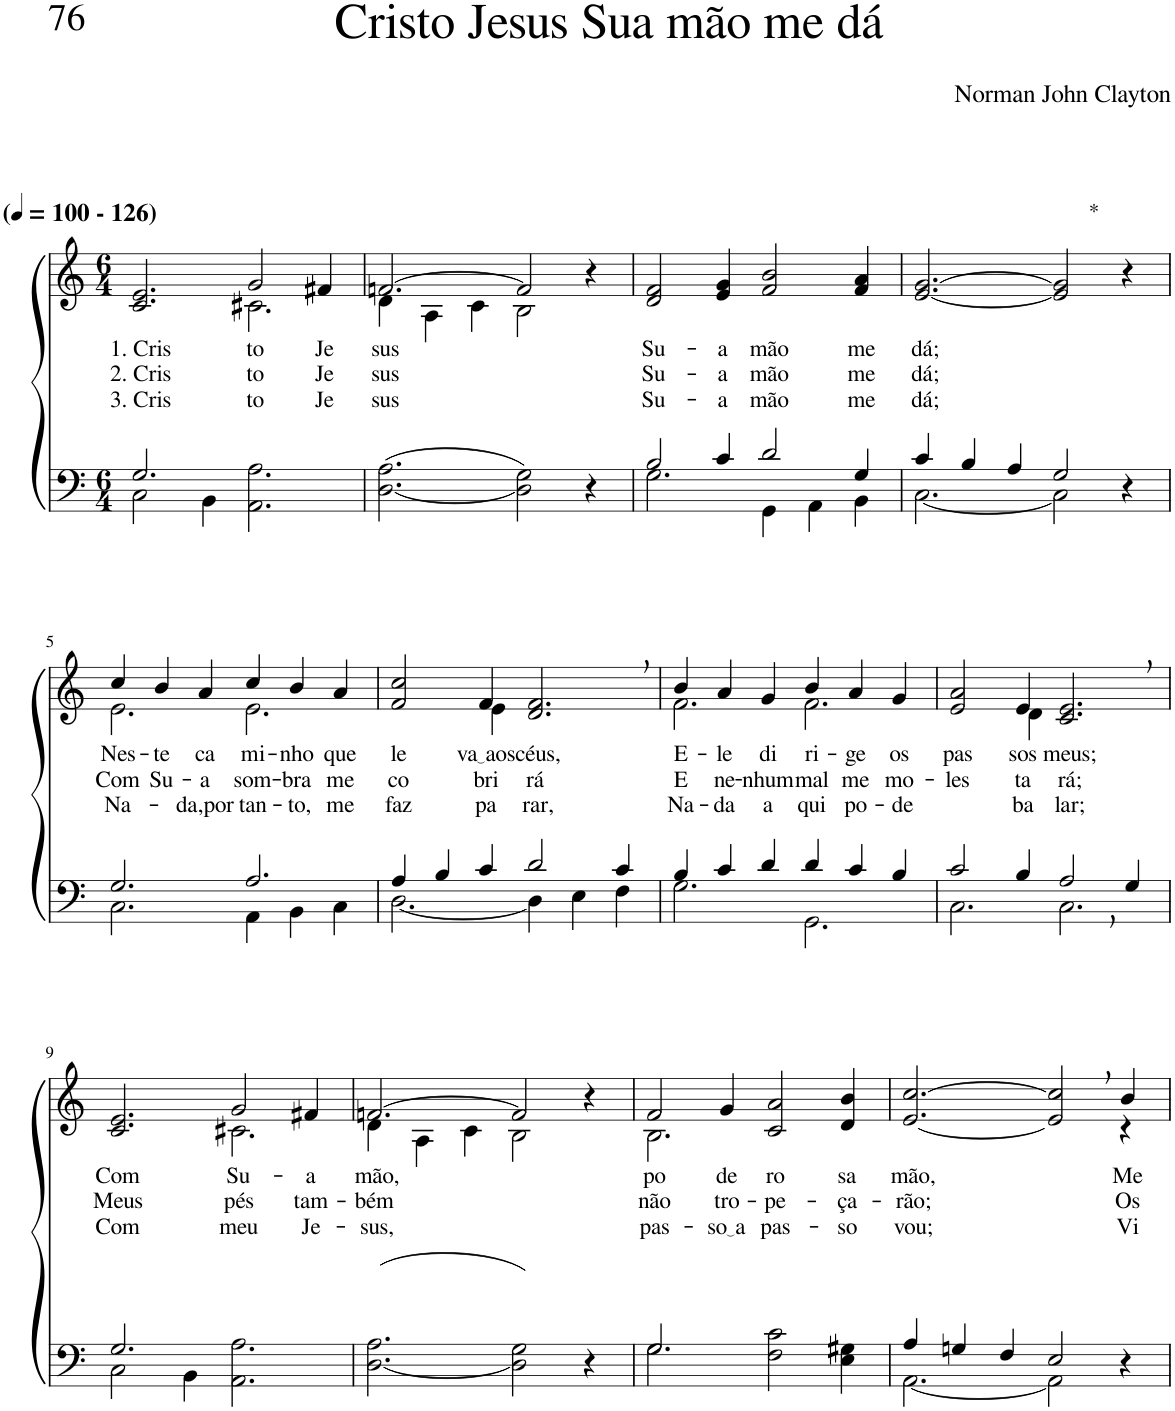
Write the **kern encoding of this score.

**kern	**kern	**text	**text	**text
*part2	*part1	*part1	*part1	*part1
*staff2	*staff1	*staff1	*staff1	*staff1
*I"Parte III e IV	*I"Parte I e II	*	*	*
*clefF4	*clefG2	*	*	*
*k[]	*k[]	*	*	*
*M6/4	*M6/4	*	*	*
*MM100	*MM100	*	*	*
=1	=1	=1	=1	=1
*^	*	*	*	*
!	!	!LO:TX:a:B:t=(	!	!	!
!	!	!LO:TX:a:B:t=- 126)	!	!	!
!	!	!	!LO:LY:b	!LO:LY:b	!LO:LY:b
*	*	*^	*	*	*
2.G/	2C\	2.c/ 2.e/	2.ryy	1. Cris-	2. Cris	3. Cris-
.	4BB\	.	.	.	.	.
!	!	!	!	!LO:LY:b	!LO:LY:b	!LO:LY:b
2.ryy	2.AA\ 2.A\	2g/	2.c#X\	-to	to	-to
!	!	!	!	!LO:LY:b	!LO:LY:b	!LO:LY:b
.	.	4f#X/	.	Je	Je	Je
*v	*v	*	*	*	*	*
=2	=2	=2	=2	=2	=2
!	!	!	!LO:LY:b	!LO:LY:b	!LO:LY:b
([2.D\ 2.A\	[2.fn/	4d\	sus	sus	sus
.	.	4A\	.	.	.
.	.	4c\	.	.	.
2D\] 2G\)	2f/]	2B\	.	.	.
4r	4r	4ryy	.	.	.
=3	=3	=3	=3	=3	=3
*^	*	*	*	*	*
!	!	!	!	!LO:LY:b	!LO:LY:b	!LO:LY:b
*	*	*v	*v	*	*	*
2B/	2.G\	2d/ 2f/	Su-	Su-	Su-
!	!	!	!LO:LY:b	!LO:LY:b	!LO:LY:b
4c/	.	4e/ 4g/	-a	-a	-a
!	!	!	!LO:LY:b	!LO:LY:b	!LO:LY:b
2d/	4GG\	2f/ 2b/	mão	mão	mão
.	4AA\	.	.	.	.
!	!	!	!LO:LY:b	!LO:LY:b	!LO:LY:b
4G/	4BB\	4f/ 4a/	me	me	me
=4	=4	=4	=4	=4	=4
!	!	!	!LO:LY:b	!LO:LY:b	!LO:LY:b
4c/	[2.C\	[2.e/ [2.g/	dá;	dá;	dá;
4B/	.	.	.	.	.
4A/	.	.	.	.	.
!	!	!LO:TX:a:t=*	!	!	!
2G/	2C\]	2e/] 2g/]	.	.	.
4r	4ryy	4r	.	.	.
!!LO:LB:g=z
=5	=5	=5	=5	=5	=5
*	*	*^	*	*	*
!	!	!	!	!LO:LY:b	!LO:LY:b	!LO:LY:b
2.G/	2.C\	4cc/	2.e\	Nes-	Com	Na-
!	!	!	!	!LO:LY:b	!LO:LY:b	!
.	.	4b/	.	-te	Su-	.
!	!	!	!	!LO:LY:b	!LO:LY:b	!LO:LY:b
.	.	4a/	.	ca-	-a	-da,por-
!	!	!	!	!LO:LY:b	!LO:LY:b	!LO:LY:b
2.A/	4AA\	4cc/	2.e\	-mi-	som-	-tan-
!	!	!	!	!LO:LY:b	!LO:LY:b	!LO:LY:b
.	4BB\	4b/	.	-nho	-bra	-to,
!	!	!	!	!LO:LY:b	!LO:LY:b	!LO:LY:b
.	4C\	4a/	.	que	me	me
=6	=6	=6	=6	=6	=6	=6
!	!	!	!	!LO:LY:b	!LO:LY:b	!LO:LY:b
4A/	[2.D\	2f/ 2cc/	2ryy	le-	co-	faz
4B/	.	.	.	.	.	.
!	!	!	!	!LO:LY:b	!LO:LY:b	!LO:LY:b
4c/	.	4f/	4e\	va aos	-bri-	pa-
!	!	!	!	!LO:LY:b	!LO:LY:b	!LO:LY:b
2d/	4D\]	2.d/, 2.f/,	2.ryy	céus,	-rá	-rar,
.	4E\	.	.	.	.	.
4c/	4F\	.	.	.	.	.
=7	=7	=7	=7	=7	=7	=7
!	!	!	!	!	!LO:LY:b	!
!	!	!	!	!LO:LY:b	!	!LO:LY:b
4B/	2.G\	4b/	2.f\	E-	.	Na-
!	!	!	!	!LO:LY:b	!LO:LY:b	!LO:LY:b
4c/	.	4a/	.	-le	ne-	-da
!	!	!	!	!LO:LY:b	!LO:LY:b	!LO:LY:b
4d/	.	4g/	.	di-	-nhum	a-
!	!	!	!	!	!LO:LY:b	!
!	!	!	!	!LO:LY:b	!	!LO:LY:b
4d/	2.GG\	4b/	2.f\	-ri-	.	-qui
!	!	!	!	!LO:LY:b	!LO:LY:b	!LO:LY:b
4c/	.	4a/	.	-ge	me	po-
!	!	!	!	!LO:LY:b	!LO:LY:b	!LO:LY:b
4B/	.	4g/	.	os	mo-	-de-
=8	=8	=8	=8	=8	=8	=8
!	!	!	!	!LO:LY:b	!LO:LY:b	!
2c/	2.C\	2e/ 2a/	2ryy	pas-	-les-	.
!	!	!	!	!LO:LY:b	!LO:LY:b	!LO:LY:b
4B/	.	4e/	4d\	-sos	-ta-	-ba-
!	!	!	!	!LO:LY:b	!LO:LY:b	!LO:LY:b
2A,/	2.C\	2.c/, 2.e/,	2.ryy	meus;	-rá;	-lar;
4G/	.	.	.	.	.	.
!!LO:LB:g=z	!!
=9	=9	=9	=9	=9	=9	=9
!	!	!	!	!LO:LY:b	!LO:LY:b	!LO:LY:b
2.G/	2C\	2.c/ 2.e/	2.ryy	Com	Meus	Com
.	4BB\	.	.	.	.	.
!	!	!	!	!	!LO:LY:b	!
!	!	!	!	!LO:LY:b	!	!LO:LY:b
2.ryy	2.AA\ 2.A\	2g/	2.c#X\	Su-	.	meu
!	!	!	!	!LO:LY:b	!LO:LY:b	!LO:LY:b
.	.	4f#X/	.	-a	tam-	Je-
*v	*v	*	*	*	*	*
=10	=10	=10	=10	=10	=10
!	!	!	!	!LO:LY:b	!LO:LY:b
!	!	!	!LO:LY:b	!	!
([2.D\ 2.A\	[2.fn/	4d\	mão,	-bém	-sus,
.	.	4A\	.	.	.
.	.	4c\	.	.	.
2D\] 2G\)	2f/]	2B\	.	.	.
4r	4r	4ryy	.	.	.
=11	=11	=11	=11	=11	=11
*^	*	*	*	*	*
!	!	!	!	!	!	!LO:LY:b
!	!	!	!	!LO:LY:b	!LO:LY:b	!
2.G/	2.G\	2f/	2.B\	po	não	pas-
!	!	!	!	!LO:LY:b	!LO:LY:b	!LO:LY:b
.	.	4g/	.	de	tro-	so a
!	!	!	!	!LO:LY:b	!LO:LY:b	!LO:LY:b
2.ryy	2F\ 2c\	2c/ 2a/	2.ryy	ro	-pe-	pas-
!	!	!	!	!LO:LY:b	!LO:LY:b	!LO:LY:b
.	4E\ 4G#X\	4d/ 4b/	.	sa	-ça-	-so
=12	=12	=12	=12	=12	=12	=12
!	!	!	!	!LO:LY:b	!LO:LY:b	!LO:LY:b
4A/	[2.AA\	[2.e/ [2.cc/	4ryy	mão,	-rão;	vou;
*	*	*v	*v	*	*	*
4Gn/	.	.	.	.	.
4F/	.	.	.	.	.
2E/	2AA\]	2e/], 2cc/],	.	.	.
!	!	!	!LO:LY:b	!LO:LY:b	!LO:LY:b
*	*	*^	*	*	*
4r	4ryy	4b/	4r	Me	Os	Vi-
*v	*v	*	*	*	*	*
*	*v	*v	*	*	*
=	=	=	=	=
*-	*-	*-	*-	*-
